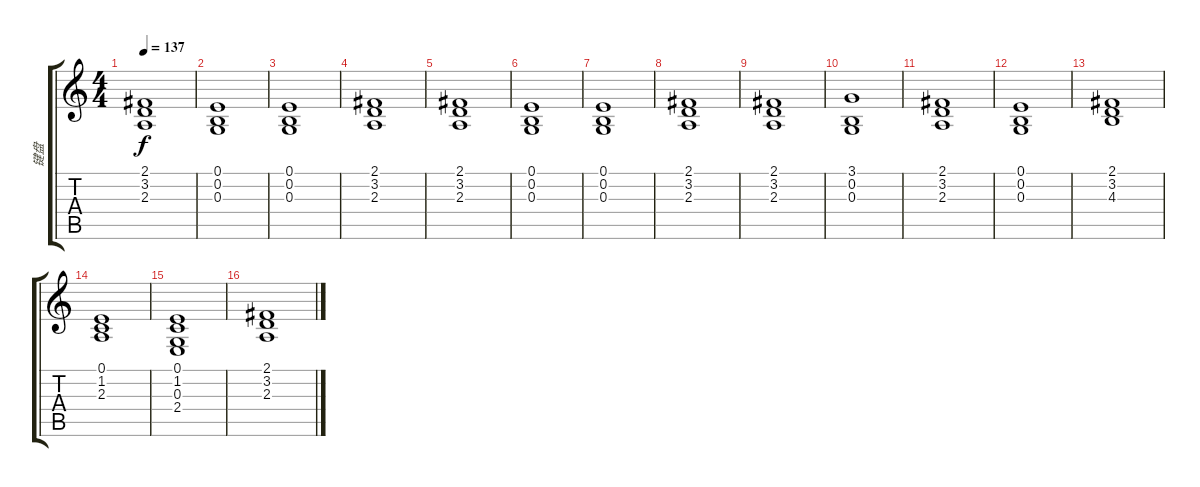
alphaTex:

\track ("键盘" "键盘") {instrument stringensemble1}
\staff {score tabs}
\tuning (E4 B3 G3 D3 A2 E2) {hide}
\ts (4 4)
\tempo 137
\clef g2
\ks c
(2.1 3.2 2.3).1{dy f} |
(0.1 0.2 0.3).1 |
(0.1 0.2 0.3).1 |
(2.1 3.2 2.3).1 |
(2.1 3.2 2.3).1 |
(0.1 0.2 0.3).1 |
(0.1 0.2 0.3).1 |
(2.1 3.2 2.3).1 |
(2.1 3.2 2.3).1 |
(3.1 0.2 0.3).1 |
(2.1 3.2 2.3).1 |
(0.1 0.2 0.3).1 |
(2.1 3.2 4.3).1 |
(0.1 1.2 2.3).1 |
(0.1 1.2 0.3 2.4).1 |
(2.1 3.2 2.3).1
